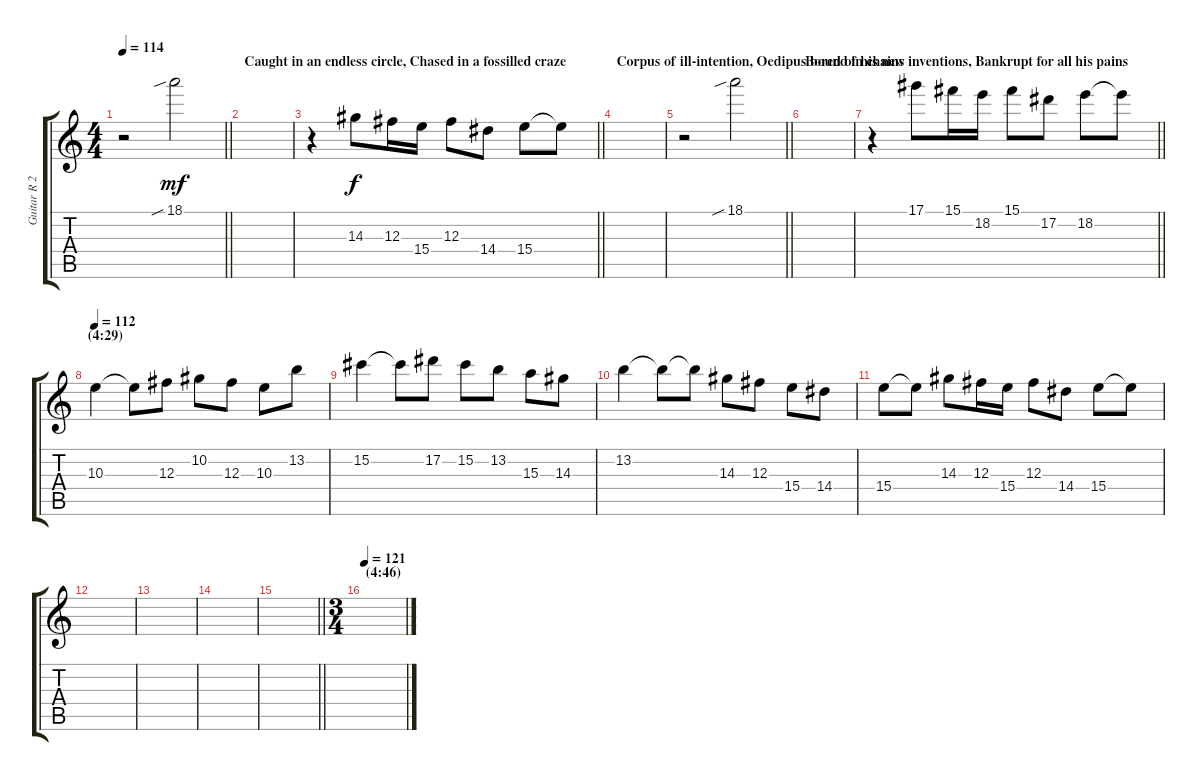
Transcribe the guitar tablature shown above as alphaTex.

\track ("Guitar R 2" "Guitar R 2") {instrument overdrivenguitar}
\staff {score tabs}
\tuning (Eb4 Bb3 Gb3 Db3 Ab2 Eb2) {hide}
\ts (4 4)
\tempo 114
\clef g2
\barLineRight lightlight
\ks c
r.2{dy f} 18.1{sib}.2{dy mf} |
\section ("" "Caught in an endless circle, Chased in a fossilled craze ")
|
\barLineRight lightlight
r.4 14.3.8{dy f} 12.3.16 15.4.16 12.3.8 14.4.8 15.4.8 15.4{t}.8 |
\section ("" "Corpus of ill-intention, Oedipus bound in chains ")
|
\barLineRight lightlight
r.2 18.1{sib}.2 |
\section ("" "Bored of his new inventions, Bankrupt for all his pains")
|
\barLineRight lightlight
r.4 17.1.8 15.1.16 18.2.16 15.1.8 17.2.8 18.2.8 18.2{t}.8 |
\section ("" "(4:29)")
\tempo 112
10.3.4 10.3{t}.8 12.3.8 10.2.8 12.3.8 10.3.8 13.2.8 |
15.2.4 15.2{t}.8 17.2.8 15.2.8 13.2.8 15.3.8 14.3.8 |
13.2.4 13.2{t}.8 13.2{t}.8 14.3.8 12.3.8 15.4.8 14.4.8 |
15.4.8 15.4{t}.8 14.3.8 12.3.16 15.4.16 12.3.8 14.4.8 15.4.8 15.4{t}.8 |
|
|
|
\barLineRight lightlight
|
\ts (3 4)
\section ("" "(4:46)")
\tempo 121
